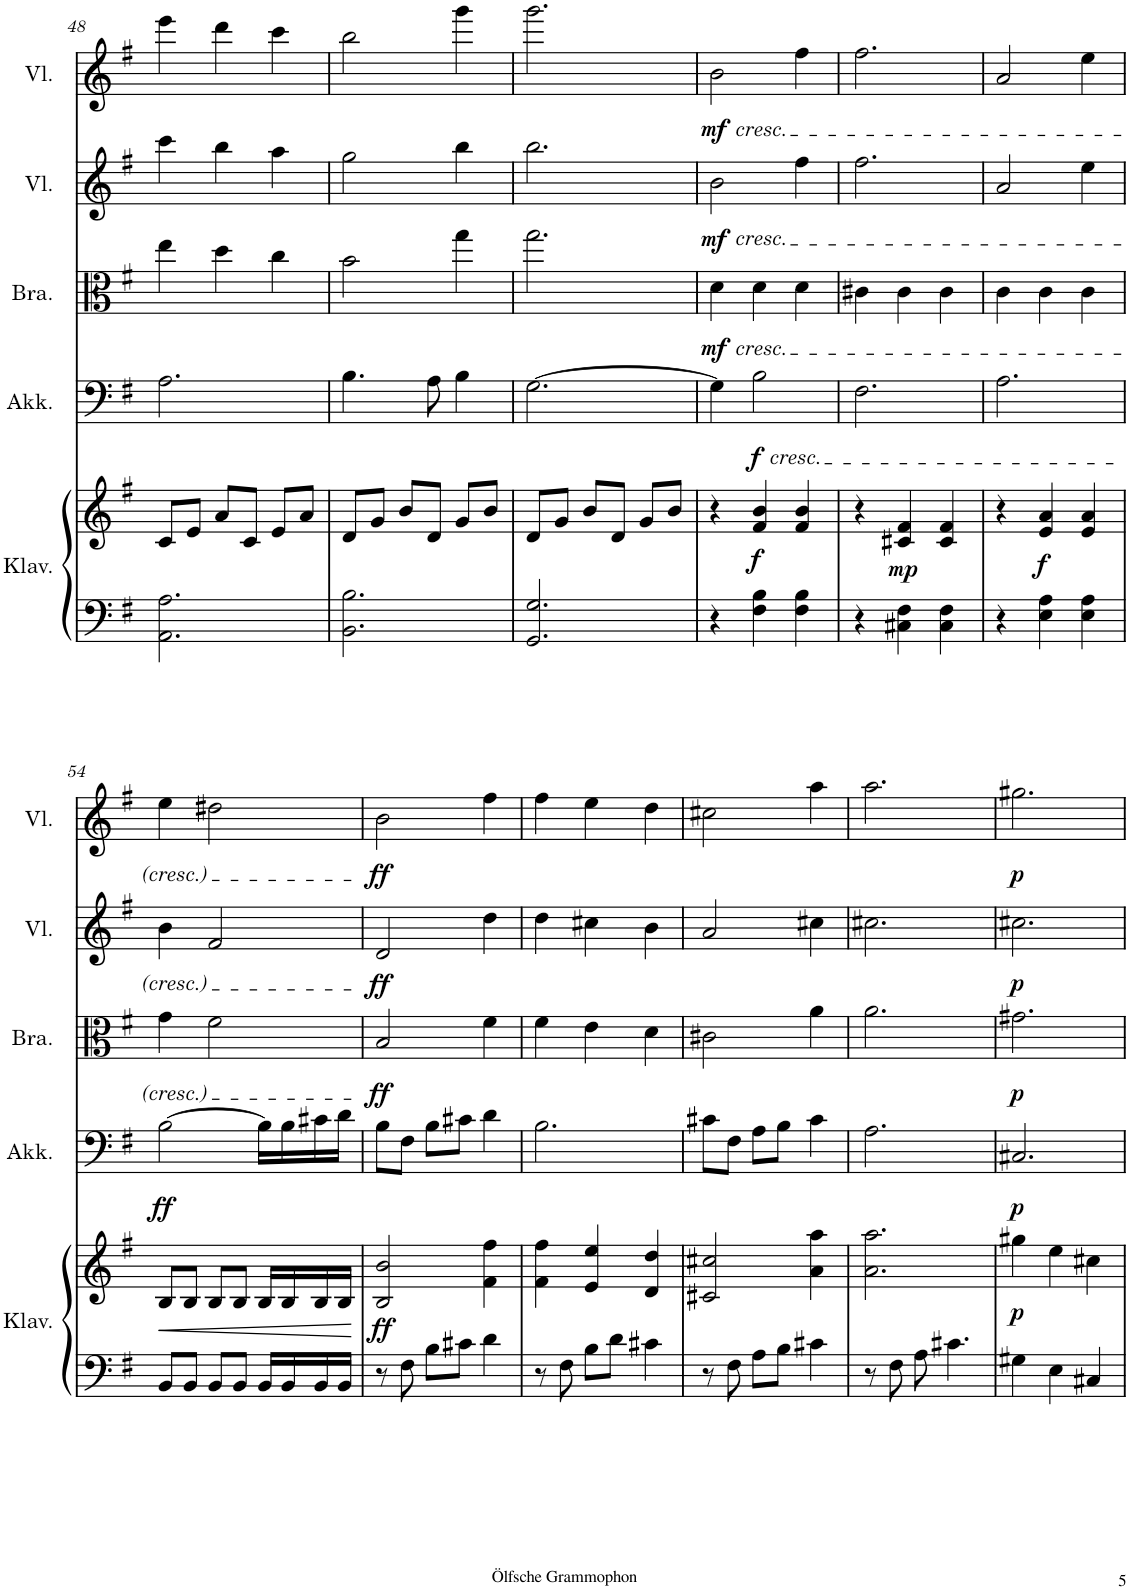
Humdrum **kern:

**kern	**kern	**dynam	**kern	**dynam	**kern	**dynam	**kern	**dynam	**kern	**dynam
*part5	*part5	*part5	*part4	*part4	*part3	*part3	*part2	*part2	*part1	*part1
*staff6	*staff5	*staff5/6	*staff4	*staff4	*staff3	*staff3	*staff2	*staff2	*staff1	*staff1
*I"Klavier	*	*	*I"Akkordeon	*	*I"Bratsche	*	*I"Violine	*	*I"Violine	*
*I'Klav.	*	*	*I'Akk.	*	*I'Bra.	*	*I'Vl.	*	*I'Vl.	*
!!LO:PB:g=z
*clefF4	*clefG2	*	*clefF4	*	*clefC3	*	*clefG2	*	*clefG2	*
*k[f#]	*k[f#]	*	*k[f#]	*	*k[f#]	*	*k[f#]	*	*k[f#]	*
*M3/4	*M3/4	*	*M3/4	*	*M3/4	*	*M3/4	*	*M3/4	*
=48	=48	=48	=48	=48	=48	=48	=48	=48	=48	=48
2.AA\ 2.A\	8c/L	.	2.A\	.	4ee\	.	4ccc\	.	4eee\	.
.	8e/J	.	.	.	.	.	.	.	.	.
.	8a/L	.	.	.	4dd\	.	4bb\	.	4ddd\	.
.	8c/J	.	.	.	.	.	.	.	.	.
.	8e/L	.	.	.	4cc\	.	4aa\	.	4ccc\	.
.	8a/J	.	.	.	.	.	.	.	.	.
=49	=49	=49	=49	=49	=49	=49	=49	=49	=49	=49
2.BB\ 2.B\	8d/L	.	4.B\	.	2b\	.	2gg\	.	2bb\	.
.	8g/J	.	.	.	.	.	.	.	.	.
.	8b/L	.	.	.	.	.	.	.	.	.
.	8d/J	.	8A\	.	.	.	.	.	.	.
.	8g/L	.	4B\	.	4gg\	.	4bb\	.	4ggg\	.
.	8b/J	.	.	.	.	.	.	.	.	.
=50	=50	=50	=50	=50	=50	=50	=50	=50	=50	=50
2.GG/ 2.G/	8d/L	.	[2.G\	.	2.gg\	.	2.bb\	.	2.ggg\	.
.	8g/J	.	.	.	.	.	.	.	.	.
.	8b/L	.	.	.	.	.	.	.	.	.
.	8d/J	.	.	.	.	.	.	.	.	.
.	8g/L	.	.	.	.	.	.	.	.	.
.	8b/J	.	.	.	.	.	.	.	.	.
=51	=51	=51	=51	=51	=51	=51	=51	=51	=51	=51
!	!	!	!	!	!	!	!	!	!LO:TX:b:i:t=cresc.	!
!	!	!	!	!	!	!	!LO:TX:b:i:t=cresc.	!	!	!
!	!	!	!	!	!LO:TX:b:i:t=cresc.	!	!	!	!	!
!	!	!	!	!	!	!LO:DY:b	!	!LO:DY:b	!	!LO:DY:b
4r	4r	.	4G\]	.	4d\	mf	2b\	mf	2b\	mf
!	!	!	!LO:TX:b:i:t=cresc.	!	!	!	!	!	!	!
!	!	!LO:DY:b	!	!LO:DY:b	!	!	!	!	!	!
4F#\ 4B\	4f#/ 4b/	f	2B\	f	4d\	.	.	.	.	.
4F#\ 4B\	4f#/ 4b/	.	.	.	4d\	.	4ff#\	.	4ff#\	.
=52	=52	=52	=52	=52	=52	=52	=52	=52	=52	=52
4r	4r	.	2.F#\	.	4c#X\	.	2.ff#\	.	2.ff#\	.
!	!	!LO:DY:b	!	!	!	!	!	!	!	!
4C#X\ 4F#\	4c#X/ 4f#/	mp	.	.	4c#\	.	.	.	.	.
4C#\ 4F#\	4c#/ 4f#/	.	.	.	4c#\	.	.	.	.	.
=53	=53	=53	=53	=53	=53	=53	=53	=53	=53	=53
4r	4r	.	2.A\	.	4c\	.	2a/	.	2a/	.
!	!	!LO:DY:b	!	!	!	!	!	!	!	!
4E\ 4A\	4e/ 4a/	f	.	.	4c\	.	.	.	.	.
4E\ 4A\	4e/ 4a/	.	.	.	4c\	.	4ee\	.	4ee\	.
!!LO:LB:g=z
=54	=54	=54	=54	=54	=54	=54	=54	=54	=54	=54
!	!	!LO:HP:b	!	!LO:DY:b	!	!	!	!	!	!
8BB/L	8B/L	<	[2B\	ff	4g\	.	4b\	.	4ee\	.
8BB/J	8B/J	.	.	.	.	.	.	.	.	.
8BB/L	8B/L	.	.	.	2f#\	.	2f#/	.	2dd#X\	.
8BB/J	8B/J	.	.	.	.	.	.	.	.	.
16BB/LL	16B/LL	.	16B\LL]	.	.	.	.	.	.	.
16BB/	16B/	.	16B\	.	.	.	.	.	.	.
16BB/	16B/	.	16c#X\	.	.	.	.	.	.	.
16BB/JJ	16B/JJ	.	16d\JJ	.	.	.	.	.	.	.
.	.	[	.	.	.	.	.	.	.	.
=55	=55	=55	=55	=55	=55	=55	=55	=55	=55	=55
!	!	!LO:DY:b	!	!	!	!LO:DY:b	!	!LO:DY:b	!	!LO:DY:b
8r	2B/ 2b/	ff	8B\L	.	2B/	ff	2d/	ff	2b\	ff
8F#\	.	.	8F#\J	.	.	.	.	.	.	.
8B\L	.	.	8B\L	.	.	.	.	.	.	.
8c#X\J	.	.	8c#X\J	.	.	.	.	.	.	.
4d\	4f#\ 4ff#\	.	4d\	.	4f#\	.	4dd\	.	4ff#\	.
=56	=56	=56	=56	=56	=56	=56	=56	=56	=56	=56
8r	4f#\ 4ff#\	.	2.B\	.	4f#\	.	4dd\	.	4ff#\	.
8F#\	.	.	.	.	.	.	.	.	.	.
8B\L	4e/ 4ee/	.	.	.	4e\	.	4cc#X\	.	4ee\	.
8d\J	.	.	.	.	.	.	.	.	.	.
4c#X\	4d/ 4dd/	.	.	.	4d\	.	4b\	.	4dd\	.
=57	=57	=57	=57	=57	=57	=57	=57	=57	=57	=57
8r	2c#X/ 2cc#X/	.	8c#X\L	.	2c#X\	.	2a/	.	2cc#X\	.
8F#\	.	.	8F#\J	.	.	.	.	.	.	.
8A\L	.	.	8A\L	.	.	.	.	.	.	.
8B\J	.	.	8B\J	.	.	.	.	.	.	.
4c#X\	4a\ 4aa\	.	4c#\	.	4a\	.	4cc#X\	.	4aa\	.
=58	=58	=58	=58	=58	=58	=58	=58	=58	=58	=58
8r	2.a\ 2.aa\	.	2.A\	.	2.a\	.	2.cc#X\	.	2.aa\	.
8F#\	.	.	.	.	.	.	.	.	.	.
8A\	.	.	.	.	.	.	.	.	.	.
4.c#X\	.	.	.	.	.	.	.	.	.	.
=59	=59	=59	=59	=59	=59	=59	=59	=59	=59	=59
!	!	!LO:DY:b	!	!LO:DY:b	!	!LO:DY:b	!	!LO:DY:b	!	!LO:DY:b
4G#X\	4gg#X\	p	2.C#X/	p	2.g#X\	p	2.cc#X\	p	2.gg#X\	p
4E\	4ee\	.	.	.	.	.	.	.	.	.
4C#X/	4cc#X\	.	.	.	.	.	.	.	.	.
=	=	=	=	=	=	=	=	=	=	=
*-	*-	*-	*-	*-	*-	*-	*-	*-	*-	*-
